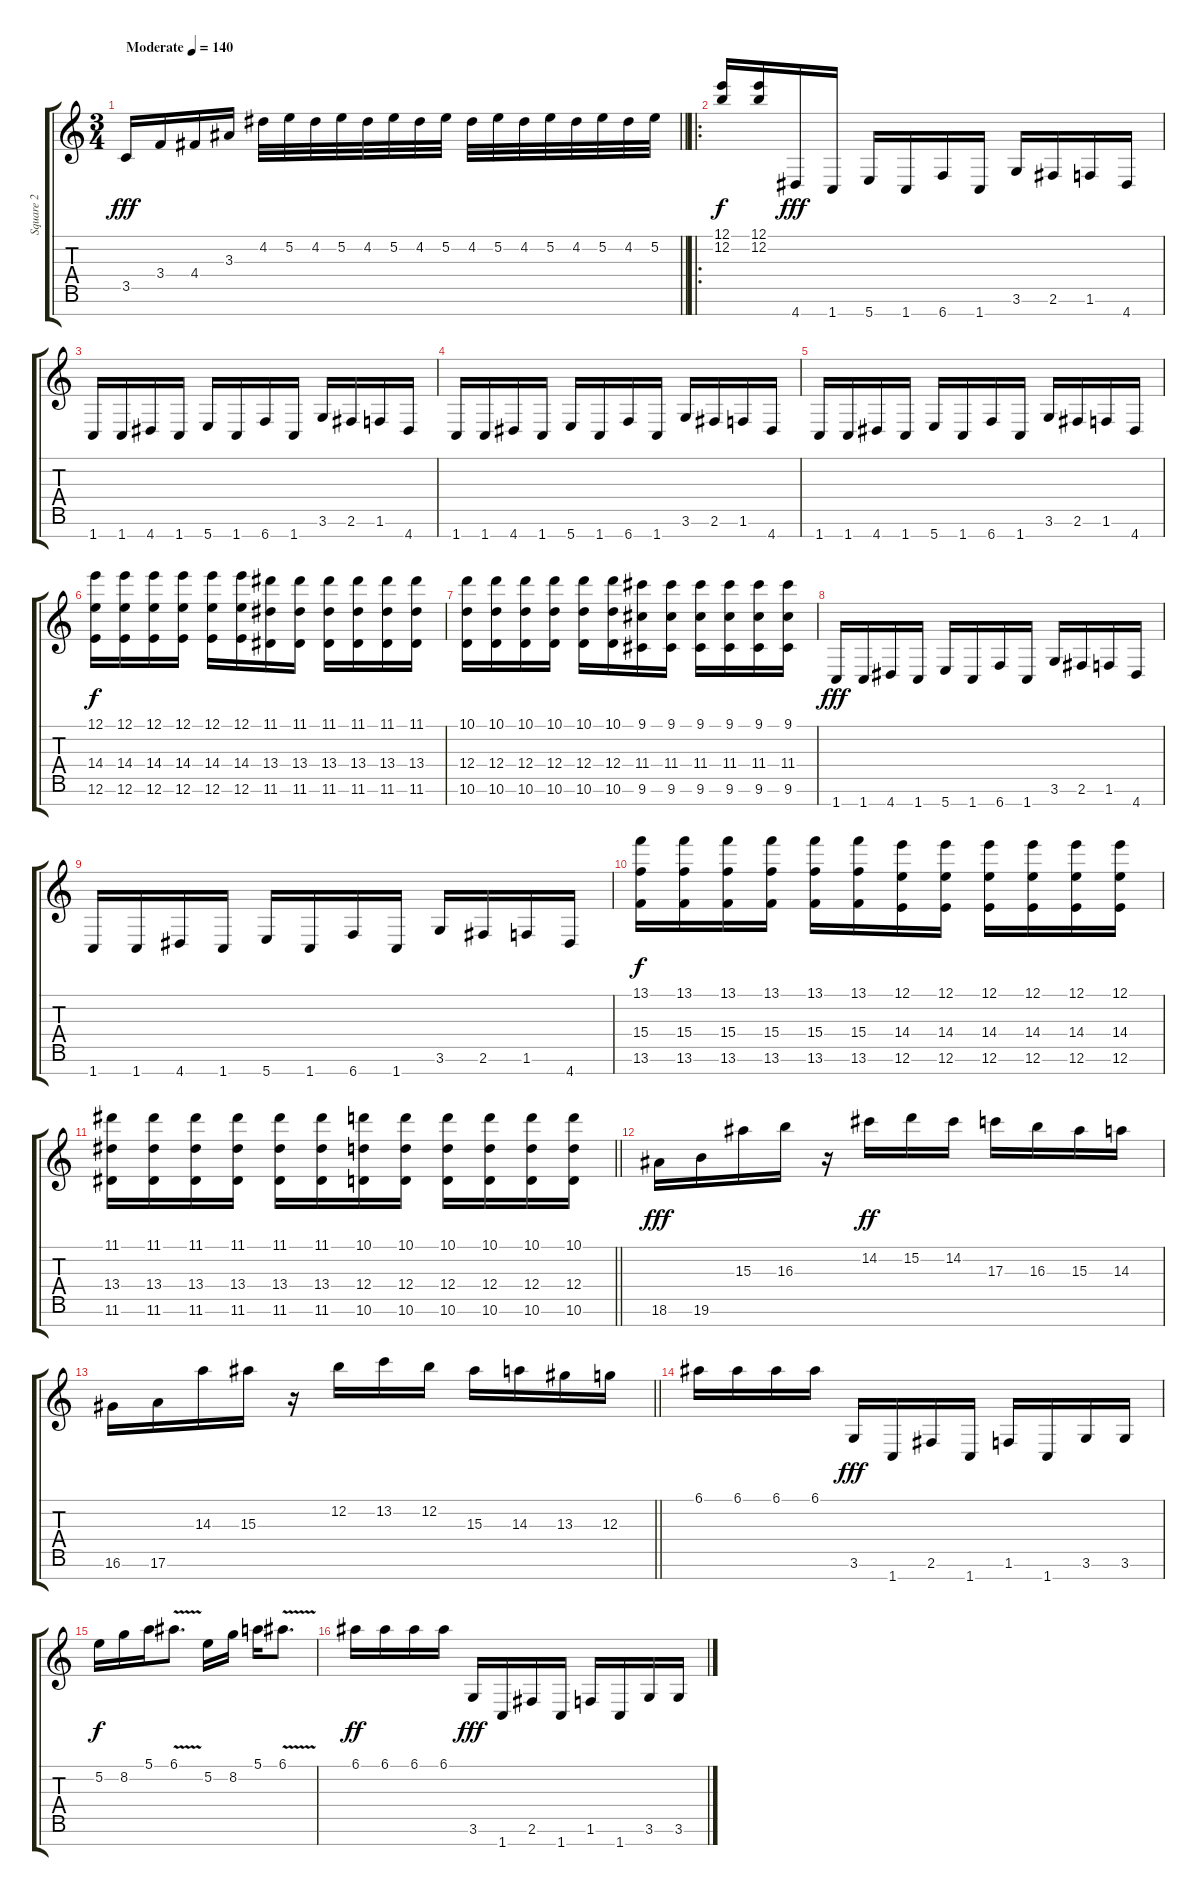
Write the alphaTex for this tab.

\track ("Square 2" "Square 2") {instrument electricguitarjazz}
\staff {score tabs}
\tuning (E4 B3 G3 D3 A2 E2 B1) {hide}
\ts (3 4)
\tempo (140 "Moderate")
\clef g2
\barLineRight lightlight
\ks c
3.5.16{dy fff instrument electricguitarjazz} 3.4.16 4.4.16 3.3.16 4.2.32 5.2.32 4.2.32 5.2.32 4.2.32 5.2.32 4.2.32 5.2.32 4.2.32 5.2.32 4.2.32 5.2.32 4.2.32 5.2.32 4.2.32 5.2.32 |
\ro
(12.1 12.2).16{dy f} (12.1 12.2).16 4.7.16{dy fff} 1.7.16 5.7.16 1.7.16 6.7.16 1.7.16 3.6.16 2.6.16 1.6.16 4.7.16 |
1.7.16 1.7.16 4.7.16 1.7.16 5.7.16 1.7.16 6.7.16 1.7.16 3.6.16 2.6.16 1.6.16 4.7.16 |
1.7.16 1.7.16 4.7.16 1.7.16 5.7.16 1.7.16 6.7.16 1.7.16 3.6.16 2.6.16 1.6.16 4.7.16 |
1.7.16 1.7.16 4.7.16 1.7.16 5.7.16 1.7.16 6.7.16 1.7.16 3.6.16 2.6.16 1.6.16 4.7.16 |
(12.1 14.4 12.6).16{dy f} (12.1 14.4 12.6).16 (12.1 14.4 12.6).16 (12.1 14.4 12.6).16 (12.1 14.4 12.6).16 (12.1 14.4 12.6).16 (11.1 13.4 11.6).16 (11.1 13.4 11.6).16 (11.1 13.4 11.6).16 (11.1 13.4 11.6).16 (11.1 13.4 11.6).16 (11.1 13.4 11.6).16 |
(10.1 12.4 10.6).16 (10.1 12.4 10.6).16 (10.1 12.4 10.6).16 (10.1 12.4 10.6).16 (10.1 12.4 10.6).16 (10.1 12.4 10.6).16 (9.1 11.4 9.6).16 (9.1 11.4 9.6).16 (9.1 11.4 9.6).16 (9.1 11.4 9.6).16 (9.1 11.4 9.6).16 (9.1 11.4 9.6).16 |
1.7.16{dy fff} 1.7.16 4.7.16 1.7.16 5.7.16 1.7.16 6.7.16 1.7.16 3.6.16 2.6.16 1.6.16 4.7.16 |
1.7.16 1.7.16 4.7.16 1.7.16 5.7.16 1.7.16 6.7.16 1.7.16 3.6.16 2.6.16 1.6.16 4.7.16 |
(13.1 15.4 13.6).16{dy f} (13.1 15.4 13.6).16 (13.1 15.4 13.6).16 (13.1 15.4 13.6).16 (13.1 15.4 13.6).16 (13.1 15.4 13.6).16 (12.1 14.4 12.6).16 (12.1 14.4 12.6).16 (12.1 14.4 12.6).16 (12.1 14.4 12.6).16 (12.1 14.4 12.6).16 (12.1 14.4 12.6).16 |
\barLineRight lightlight
(11.1 13.4 11.6).16 (11.1 13.4 11.6).16 (11.1 13.4 11.6).16 (11.1 13.4 11.6).16 (11.1 13.4 11.6).16 (11.1 13.4 11.6).16 (10.1 12.4 10.6).16 (10.1 12.4 10.6).16 (10.1 12.4 10.6).16 (10.1 12.4 10.6).16 (10.1 12.4 10.6).16 (10.1 12.4 10.6).16 |
18.6.16{dy fff} 19.6.16 15.3.16 16.3.16 r.16 14.2.16{dy ff} 15.2.16 14.2.16 17.3.16 16.3.16 15.3.16 14.3.16 |
\barLineRight lightlight
16.6.16 17.6.16 14.3.16 15.3.16 r.16 12.2.16 13.2.16 12.2.16 15.3.16 14.3.16 13.3.16 12.3.16 |
6.1.16 6.1.16 6.1.16 6.1.16 3.6.16{dy fff} 1.7.16 2.6.16 1.7.16 1.6.16 1.7.16 3.6.16 3.6.16 |
5.2.16{dy f} 8.2.16 5.1.16 6.1{v}.8{d} 5.2.16 8.2.16 5.1.16 6.1{v}.8{d} |
6.1.16{dy ff} 6.1.16 6.1.16 6.1.16 3.6.16{dy fff} 1.7.16 2.6.16 1.7.16 1.6.16 1.7.16 3.6.16 3.6.16
